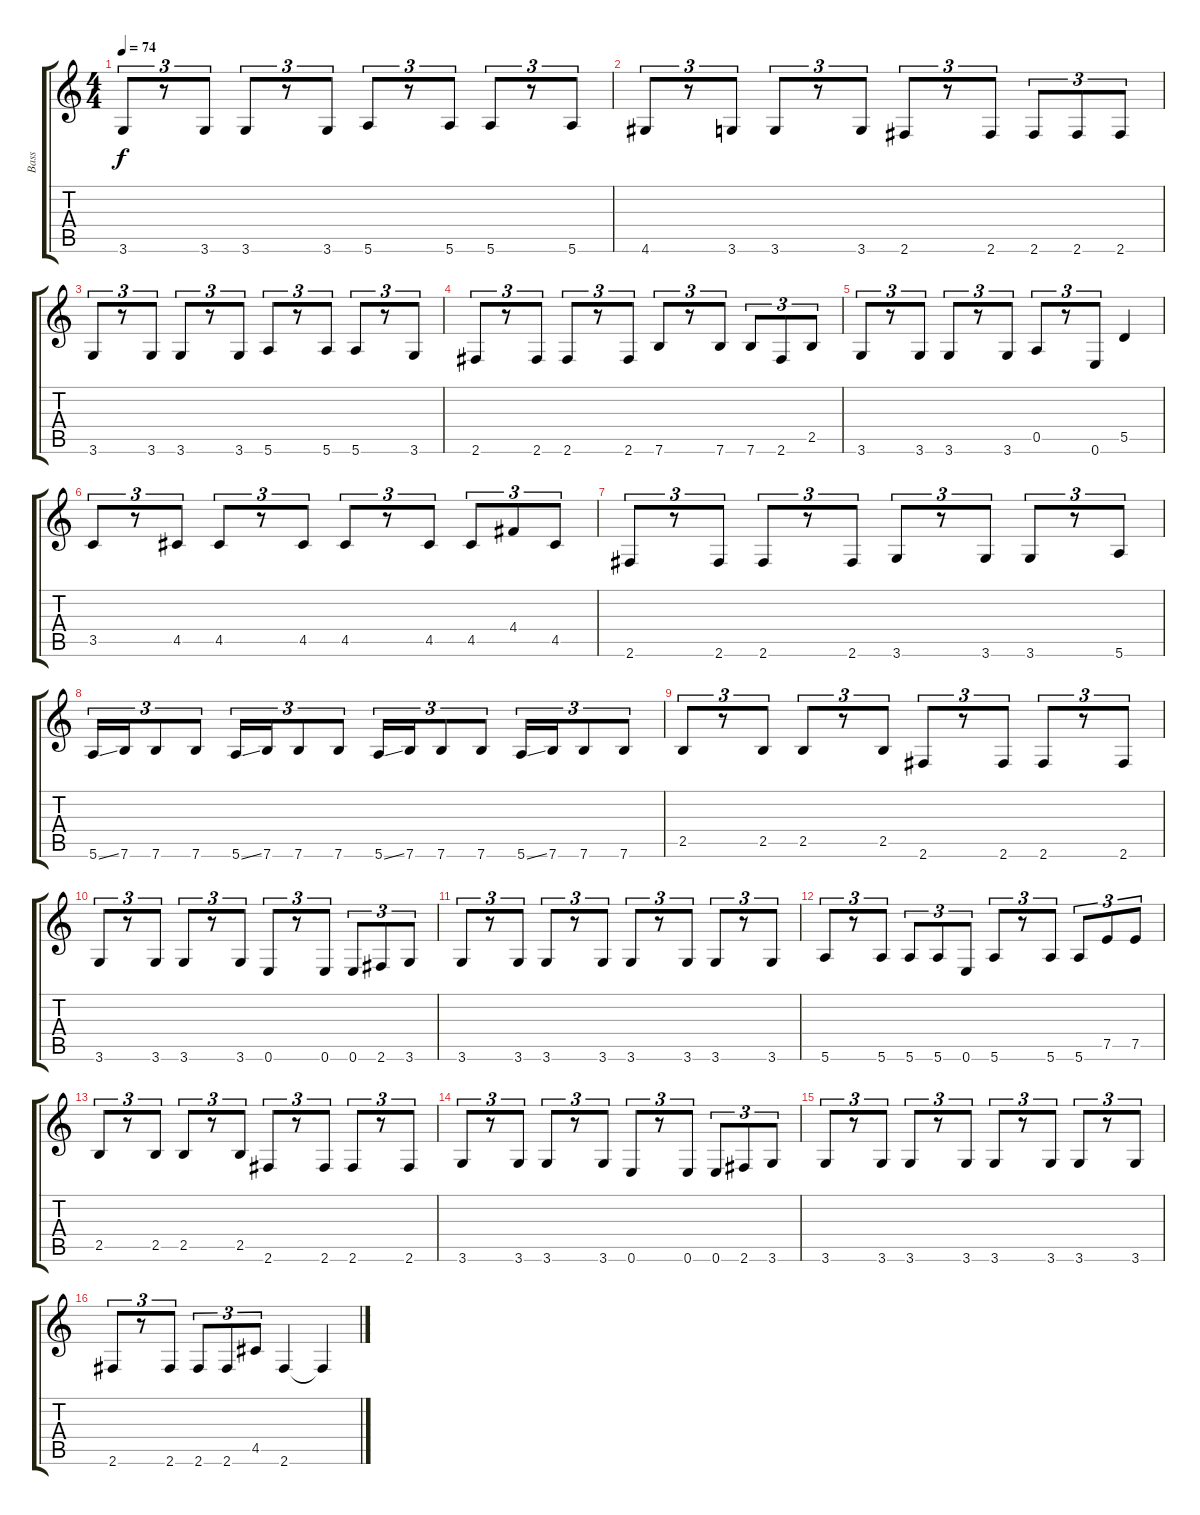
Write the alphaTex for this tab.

\track ("Bass" "Bass") {instrument electricbassfinger}
\staff {score tabs}
\tuning (E4 B3 G3 D3 A2 E2) {hide}
\ts (4 4)
\tempo 74
\clef g2
\ks c
3.6.8{tu (3 2) dy f} r.8{tu (3 2)} 3.6.8{tu (3 2)} 3.6.8{tu (3 2)} r.8{tu (3 2)} 3.6.8{tu (3 2)} 5.6.8{tu (3 2)} r.8{tu (3 2)} 5.6.8{tu (3 2)} 5.6.8{tu (3 2)} r.8{tu (3 2)} 5.6.8{tu (3 2)} |
4.6.8{tu (3 2)} r.8{tu (3 2)} 3.6.8{tu (3 2)} 3.6.8{tu (3 2)} r.8{tu (3 2)} 3.6.8{tu (3 2)} 2.6.8{tu (3 2)} r.8{tu (3 2)} 2.6.8{tu (3 2)} 2.6.8{tu (3 2)} 2.6.8{tu (3 2)} 2.6.8{tu (3 2)} |
3.6.8{tu (3 2)} r.8{tu (3 2)} 3.6.8{tu (3 2)} 3.6.8{tu (3 2)} r.8{tu (3 2)} 3.6.8{tu (3 2)} 5.6.8{tu (3 2)} r.8{tu (3 2)} 5.6.8{tu (3 2)} 5.6.8{tu (3 2)} r.8{tu (3 2)} 3.6.8{tu (3 2)} |
2.6.8{tu (3 2)} r.8{tu (3 2)} 2.6.8{tu (3 2)} 2.6.8{tu (3 2)} r.8{tu (3 2)} 2.6.8{tu (3 2)} 7.6.8{tu (3 2)} r.8{tu (3 2)} 7.6.8{tu (3 2)} 7.6.8{tu (3 2)} 2.6.8{tu (3 2)} 2.5.8{tu (3 2)} |
3.6.8{tu (3 2)} r.8{tu (3 2)} 3.6.8{tu (3 2)} 3.6.8{tu (3 2)} r.8{tu (3 2)} 3.6.8{tu (3 2)} 0.5.8{tu (3 2)} r.8{tu (3 2)} 0.6.8{tu (3 2)} 5.5.4 |
3.5.8{tu (3 2)} r.8{tu (3 2)} 4.5.8{tu (3 2)} 4.5.8{tu (3 2)} r.8{tu (3 2)} 4.5.8{tu (3 2)} 4.5.8{tu (3 2)} r.8{tu (3 2)} 4.5.8{tu (3 2)} 4.5.8{tu (3 2)} 4.4.8{tu (3 2)} 4.5.8{tu (3 2)} |
2.6.8{tu (3 2)} r.8{tu (3 2)} 2.6.8{tu (3 2)} 2.6.8{tu (3 2)} r.8{tu (3 2)} 2.6.8{tu (3 2)} 3.6.8{tu (3 2)} r.8{tu (3 2)} 3.6.8{tu (3 2)} 3.6.8{tu (3 2)} r.8{tu (3 2)} 5.6.8{tu (3 2)} |
5.6{ss}.16{tu (3 2)} 7.6.16{tu (3 2)} 7.6.8{tu (3 2)} 7.6.8{tu (3 2)} 5.6{ss}.16{tu (3 2)} 7.6.16{tu (3 2)} 7.6.8{tu (3 2)} 7.6.8{tu (3 2)} 5.6{ss}.16{tu (3 2)} 7.6.16{tu (3 2)} 7.6.8{tu (3 2)} 7.6.8{tu (3 2)} 5.6{ss}.16{tu (3 2)} 7.6.16{tu (3 2)} 7.6.8{tu (3 2)} 7.6.8{tu (3 2)} |
2.5.8{tu (3 2)} r.8{tu (3 2)} 2.5.8{tu (3 2)} 2.5.8{tu (3 2)} r.8{tu (3 2)} 2.5.8{tu (3 2)} 2.6.8{tu (3 2)} r.8{tu (3 2)} 2.6.8{tu (3 2)} 2.6.8{tu (3 2)} r.8{tu (3 2)} 2.6.8{tu (3 2)} |
3.6.8{tu (3 2)} r.8{tu (3 2)} 3.6.8{tu (3 2)} 3.6.8{tu (3 2)} r.8{tu (3 2)} 3.6.8{tu (3 2)} 0.6.8{tu (3 2)} r.8{tu (3 2)} 0.6.8{tu (3 2)} 0.6.8{tu (3 2)} 2.6.8{tu (3 2)} 3.6.8{tu (3 2)} |
3.6.8{tu (3 2)} r.8{tu (3 2)} 3.6.8{tu (3 2)} 3.6.8{tu (3 2)} r.8{tu (3 2)} 3.6.8{tu (3 2)} 3.6.8{tu (3 2)} r.8{tu (3 2)} 3.6.8{tu (3 2)} 3.6.8{tu (3 2)} r.8{tu (3 2)} 3.6.8{tu (3 2)} |
5.6.8{tu (3 2)} r.8{tu (3 2)} 5.6.8{tu (3 2) txt ""} 5.6.8{tu (3 2)} 5.6.8{tu (3 2)} 0.6.8{tu (3 2)} 5.6.8{tu (3 2)} r.8{tu (3 2)} 5.6.8{tu (3 2)} 5.6.8{tu (3 2)} 7.5.8{tu (3 2)} 7.5.8{tu (3 2)} |
2.5.8{tu (3 2)} r.8{tu (3 2)} 2.5.8{tu (3 2)} 2.5.8{tu (3 2)} r.8{tu (3 2)} 2.5.8{tu (3 2)} 2.6.8{tu (3 2)} r.8{tu (3 2)} 2.6.8{tu (3 2)} 2.6.8{tu (3 2)} r.8{tu (3 2)} 2.6.8{tu (3 2)} |
3.6.8{tu (3 2)} r.8{tu (3 2)} 3.6.8{tu (3 2)} 3.6.8{tu (3 2)} r.8{tu (3 2)} 3.6.8{tu (3 2)} 0.6.8{tu (3 2)} r.8{tu (3 2)} 0.6.8{tu (3 2)} 0.6.8{tu (3 2)} 2.6.8{tu (3 2)} 3.6.8{tu (3 2)} |
3.6.8{tu (3 2)} r.8{tu (3 2)} 3.6.8{tu (3 2)} 3.6.8{tu (3 2)} r.8{tu (3 2)} 3.6.8{tu (3 2)} 3.6.8{tu (3 2)} r.8{tu (3 2)} 3.6.8{tu (3 2)} 3.6.8{tu (3 2)} r.8{tu (3 2)} 3.6.8{tu (3 2)} |
2.6.8{tu (3 2)} r.8{tu (3 2)} 2.6.8{tu (3 2)} 2.6.8{tu (3 2)} 2.6.8{tu (3 2)} 4.5.8{tu (3 2)} 2.6.4 2.6{t}.4
